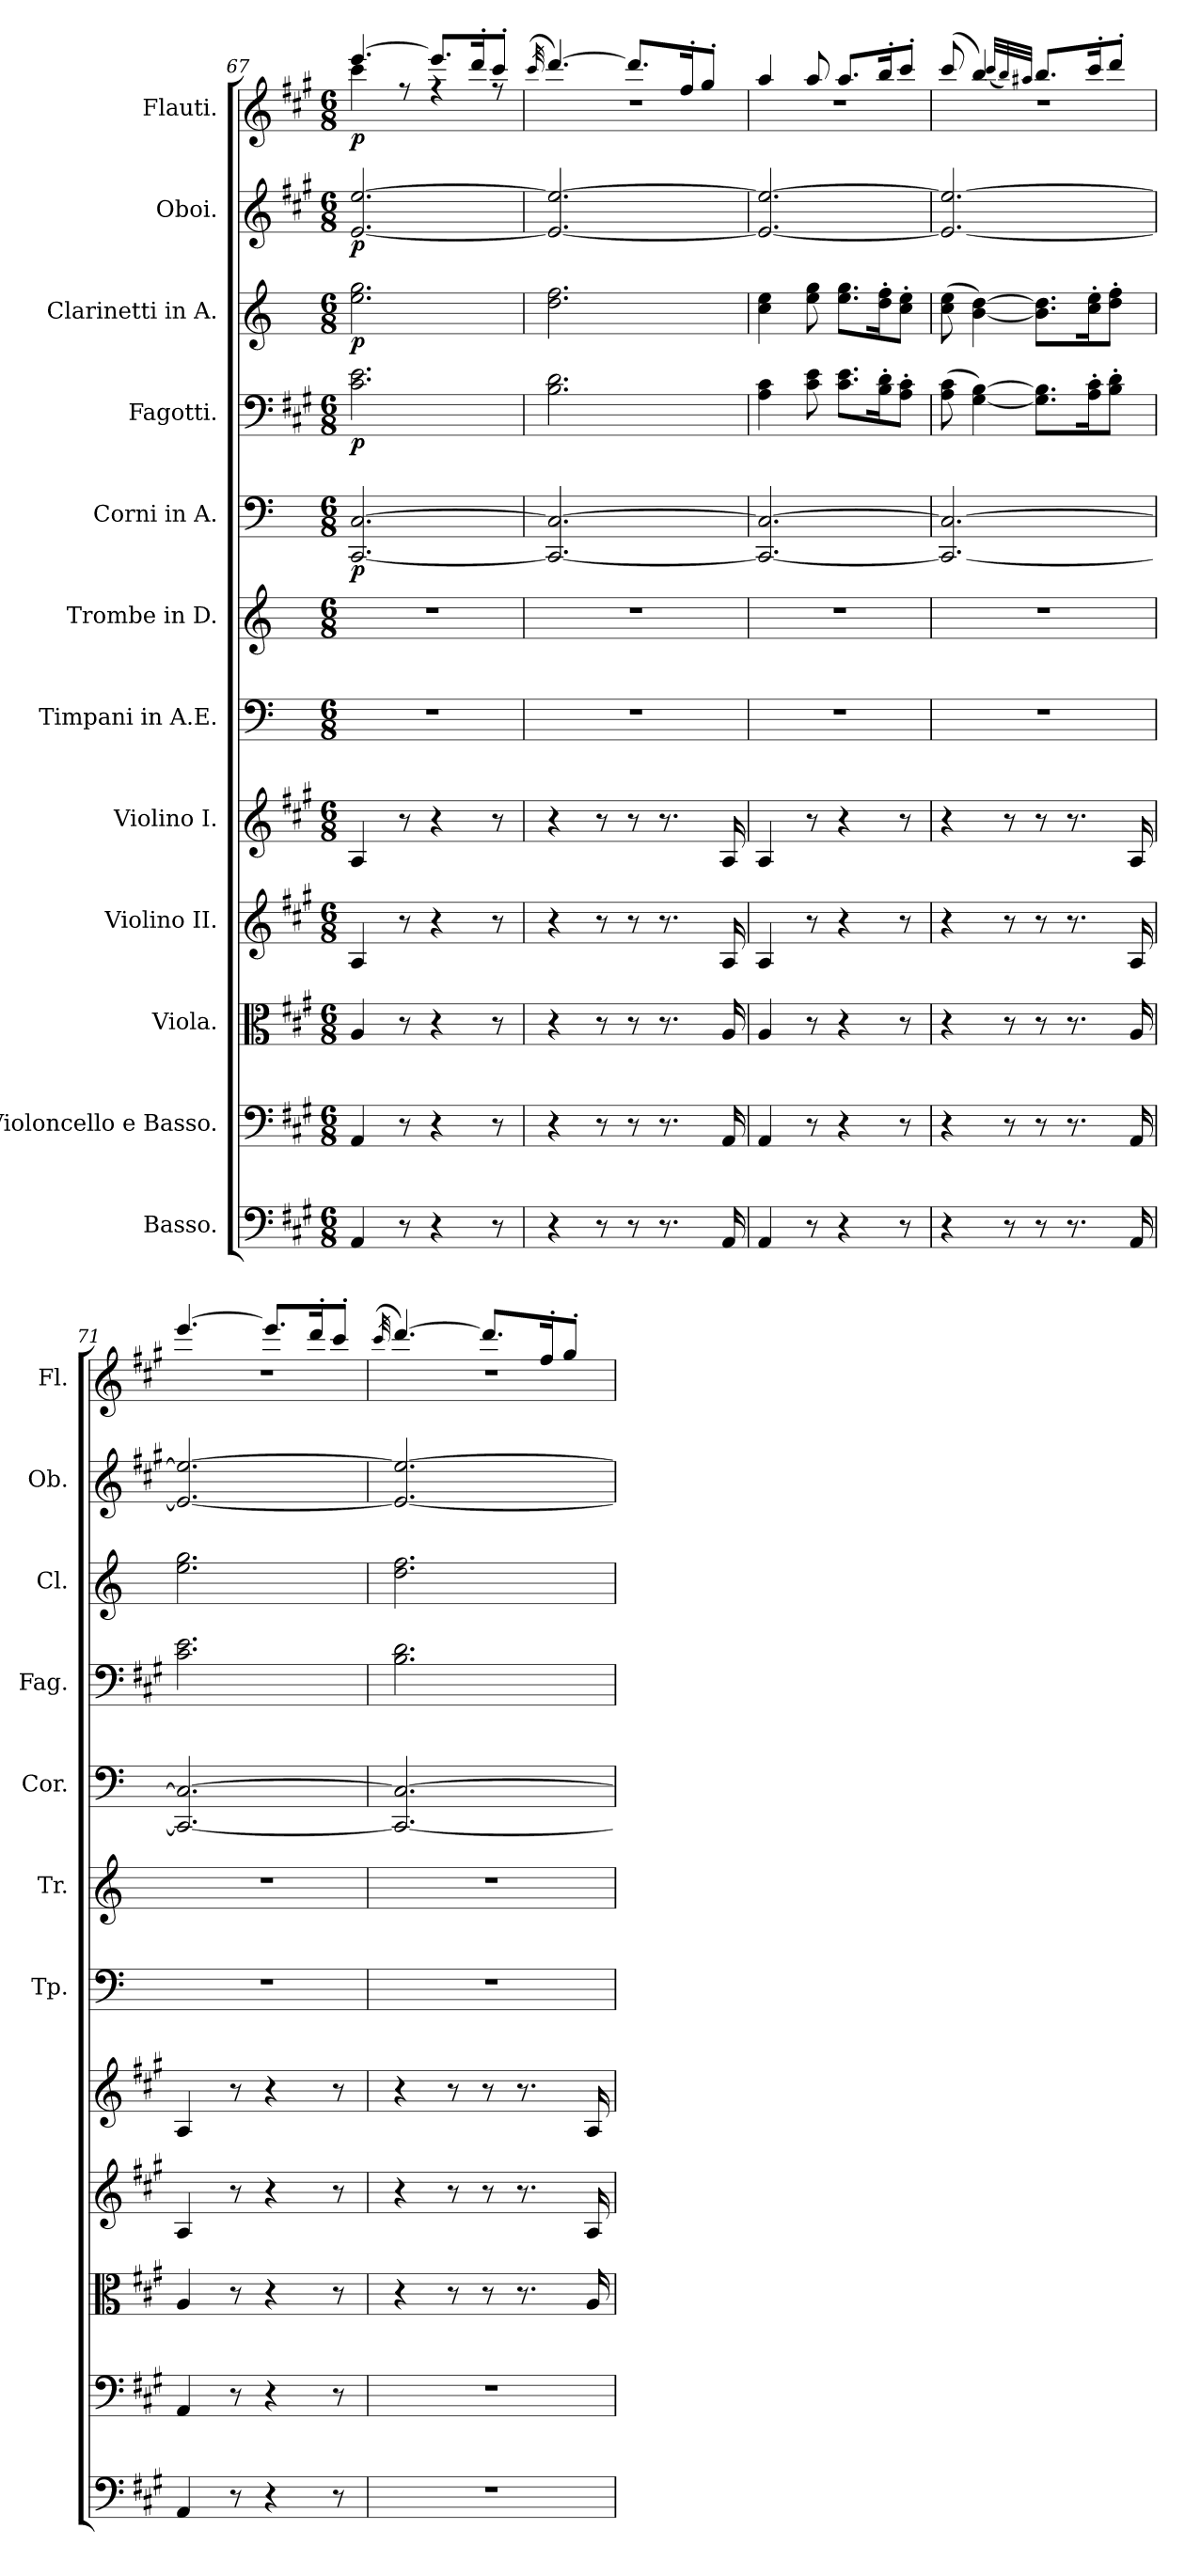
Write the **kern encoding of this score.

**kern	**kern	**kern	**kern	**kern	**kern	**kern	**kern	**dynam	**kern	**dynam	**kern	**dynam	**kern	**dynam	**kern	**dynam
*part12	*part11	*part10	*part9	*part8	*part7	*part6	*part5	*part5	*part4	*part4	*part3	*part3	*part2	*part2	*part1	*part1
*staff12	*staff11	*staff10	*staff9	*staff8	*staff7	*staff6	*staff5	*staff5	*staff4	*staff4	*staff3	*staff3	*staff2	*staff2	*staff1	*staff1
*I"Basso.	*I"Violoncello e Basso.	*I"Viola.	*I"Violino II.	*I"Violino I.	*I"Timpani in A.E.	*I"Trombe in D.	*I"Corni in A.	*	*I"Fagotti.	*	*I"Clarinetti in A.	*	*I"Oboi.	*	*I"Flauti.	*
*	*	*	*	*	*I'Tp.	*I'Tr.	*I'Cor.	*	*I'Fag.	*	*I'Cl.	*	*I'Ob.	*	*I'Fl.	*
*clefF4	*clefF4	*clefC3	*clefG2	*clefG2	*clefF4	*clefG2	*clefF4	*	*clefF4	*	*clefG2	*	*clefG2	*	*clefG2	*
*ITrd7c12	*	*	*	*	*	*ITrd-1c-2	*ITrd2c3	*	*	*	*ITrd2c3	*	*	*	*	*
*k[f#c#g#]	*k[f#c#g#]	*k[f#c#g#]	*k[f#c#g#]	*k[f#c#g#]	*k[]	*k[f#c#]	*k[f#c#g#]	*	*k[f#c#g#]	*	*k[f#c#g#]	*	*k[f#c#g#]	*	*k[f#c#g#]	*
*M6/8	*M6/8	*M6/8	*M6/8	*M6/8	*M6/8	*M6/8	*M6/8	*	*M6/8	*	*M6/8	*	*M6/8	*	*M6/8	*
=67	=67	=67	=67	=67	=67	=67	=67	=67	=67	=67	=67	=67	=67	=67	=67	=67
*	*	*	*	*	*	*	*	*	*	*	*	*	*	*	*^	*
!	!	!	!	!	!	!	!	!LO:DY:b	!	!LO:DY:b	!	!LO:DY:b	!	!LO:DY:b	!	!	!LO:DY:b
4AAA/	4AA/	4A/	4A/	4A/	2.r	2.r	[2.AAA/ [2.AA/	p	2.c#\ 2.e\	p	2.cc#\ 2.ee\	p	[2.e/ [2.ee/	p	[4.eee/	4ccc#\	p
8r	8r	8r	8r	8r	.	.	.	.	.	.	.	.	.	.	.	8rff	.
4r	4r	4r	4r	4r	.	.	.	.	.	.	.	.	.	.	8.eee/L]	4rff	.
.	.	.	.	.	.	.	.	.	.	.	.	.	.	.	16ddd'/K	.	.
8r	8r	8r	8r	8r	.	.	.	.	.	.	.	.	.	.	8ccc#'/J	8rff	.
=68	=68	=68	=68	=68	=68	=68	=68	=68	=68	=68	=68	=68	=68	=68	=68	=68	=68
.	.	.	.	.	.	.	.	.	.	.	.	.	.	.	(<32qccc#/	.	.
4r	4r	4r	4r	4r	2.r	2.r	2.AAA/_ 2.AA/_	.	2.B\ 2.d\	.	2.b\ 2.dd\	.	2.e/_ 2.ee/_	.	[4.ddd/)	2.rdd	.
8r	8r	8r	8r	8r	.	.	.	.	.	.	.	.	.	.	.	.	.
8r	8r	8r	8r	8r	.	.	.	.	.	.	.	.	.	.	8.ddd/L]	.	.
8.r	8.r	8.r	8.r	8.r	.	.	.	.	.	.	.	.	.	.	.	.	.
.	.	.	.	.	.	.	.	.	.	.	.	.	.	.	16ff#'/K	.	.
.	.	.	.	.	.	.	.	.	.	.	.	.	.	.	8gg#'/J	.	.
16AAA/	16AA/	16A/	16A/	16A/	.	.	.	.	.	.	.	.	.	.	.	.	.
=69	=69	=69	=69	=69	=69	=69	=69	=69	=69	=69	=69	=69	=69	=69	=69	=69	=69
4AAA/	4AA/	4A/	4A/	4A/	2.r	2.r	2.AAA/_ 2.AA/_	.	4A\ 4c#\	.	4a\ 4cc#\	.	2.e/_ 2.ee/_	.	4aa/	2.rdd	.
8r	8r	8r	8r	8r	.	.	.	.	8c#\ 8e\	.	8cc#\ 8ee\	.	.	.	8aa/	.	.
4r	4r	4r	4r	4r	.	.	.	.	8.c#\ 8.e\L	.	8.cc#\ 8.ee\L	.	.	.	8.aa/L	.	.
.	.	.	.	.	.	.	.	.	16B\' 16d\'K	.	16b\' 16dd\'K	.	.	.	16bb'/K	.	.
8r	8r	8r	8r	8r	.	.	.	.	8A\' 8c#\'J	.	8a\' 8cc#\'J	.	.	.	8ccc#'/J	.	.
=70	=70	=70	=70	=70	=70	=70	=70	=70	=70	=70	=70	=70	=70	=70	=70	=70	=70
4r	4r	4r	4r	4r	2.r	2.r	2.AAA/_ 2.AA/_	.	(>8A\ 8c#\	.	(>8a\ 8cc#\	.	2.e/_ 2.ee/_	.	(>8ccc#/	2.rdd	.
.	.	.	.	.	.	.	.	.	[4G#\ [4B\)	.	[4g#\ [4b\)	.	.	.	4bb/)	.	.
8r	8r	8r	8r	8r	.	.	.	.	.	.	.	.	.	.	.	.	.
.	.	.	.	.	.	.	.	.	.	.	.	.	.	.	(<32qccc#/LLL	.	.
.	.	.	.	.	.	.	.	.	.	.	.	.	.	.	32qbb/)	.	.
.	.	.	.	.	.	.	.	.	.	.	.	.	.	.	32qaa#X/JJJ	.	.
8r	8r	8r	8r	8r	.	.	.	.	8.G#\] 8.B\]L	.	8.g#\] 8.b\]L	.	.	.	8.bb/L	.	.
8.r	8.r	8.r	8.r	8.r	.	.	.	.	.	.	.	.	.	.	.	.	.
.	.	.	.	.	.	.	.	.	16A\' 16c#\'K	.	16a\' 16cc#\'K	.	.	.	16ccc#'/K	.	.
.	.	.	.	.	.	.	.	.	8B\' 8d\'J	.	8b\' 8dd\'J	.	.	.	8ddd'/J	.	.
16AAA/	16AA/	16A/	16A/	16A/	.	.	.	.	.	.	.	.	.	.	.	.	.
!!LO:PB:g=z	!!
=71	=71	=71	=71	=71	=71	=71	=71	=71	=71	=71	=71	=71	=71	=71	=71	=71	=71
4AAA/	4AA/	4A/	4A/	4A/	2.r	2.r	2.AAA/_ 2.AA/_	.	2.c#\ 2.e\	.	2.cc#\ 2.ee\	.	2.e/_ 2.ee/_	.	[4.eee/	2.rdd	.
8r	8r	8r	8r	8r	.	.	.	.	.	.	.	.	.	.	.	.	.
4r	4r	4r	4r	4r	.	.	.	.	.	.	.	.	.	.	8.eee/L]	.	.
.	.	.	.	.	.	.	.	.	.	.	.	.	.	.	16ddd'/K	.	.
8r	8r	8r	8r	8r	.	.	.	.	.	.	.	.	.	.	8ccc#'/J	.	.
=72	=72	=72	=72	=72	=72	=72	=72	=72	=72	=72	=72	=72	=72	=72	=72	=72	=72
.	.	.	.	.	.	.	.	.	.	.	.	.	.	.	(<32qccc#/	.	.
2.r	2.r	4r	4r	4r	2.r	2.r	2.AAA/_ 2.AA/_	.	2.B\ 2.d\	.	2.b\ 2.dd\	.	2.e/_ 2.ee/_	.	[4.ddd/)	2.rdd	.
.	.	8r	8r	8r	.	.	.	.	.	.	.	.	.	.	.	.	.
.	.	8r	8r	8r	.	.	.	.	.	.	.	.	.	.	8.ddd/L]	.	.
.	.	8.r	8.r	8.r	.	.	.	.	.	.	.	.	.	.	.	.	.
.	.	.	.	.	.	.	.	.	.	.	.	.	.	.	16ff#'/K	.	.
.	.	.	.	.	.	.	.	.	.	.	.	.	.	.	8gg#'/J	.	.
.	.	16A/	16A/	16A/	.	.	.	.	.	.	.	.	.	.	.	.	.
*	*	*	*	*	*	*	*	*	*	*	*	*	*	*	*v	*v	*
=	=	=	=	=	=	=	=	=	=	=	=	=	=	=	=	=
*-	*-	*-	*-	*-	*-	*-	*-	*-	*-	*-	*-	*-	*-	*-	*-	*-
